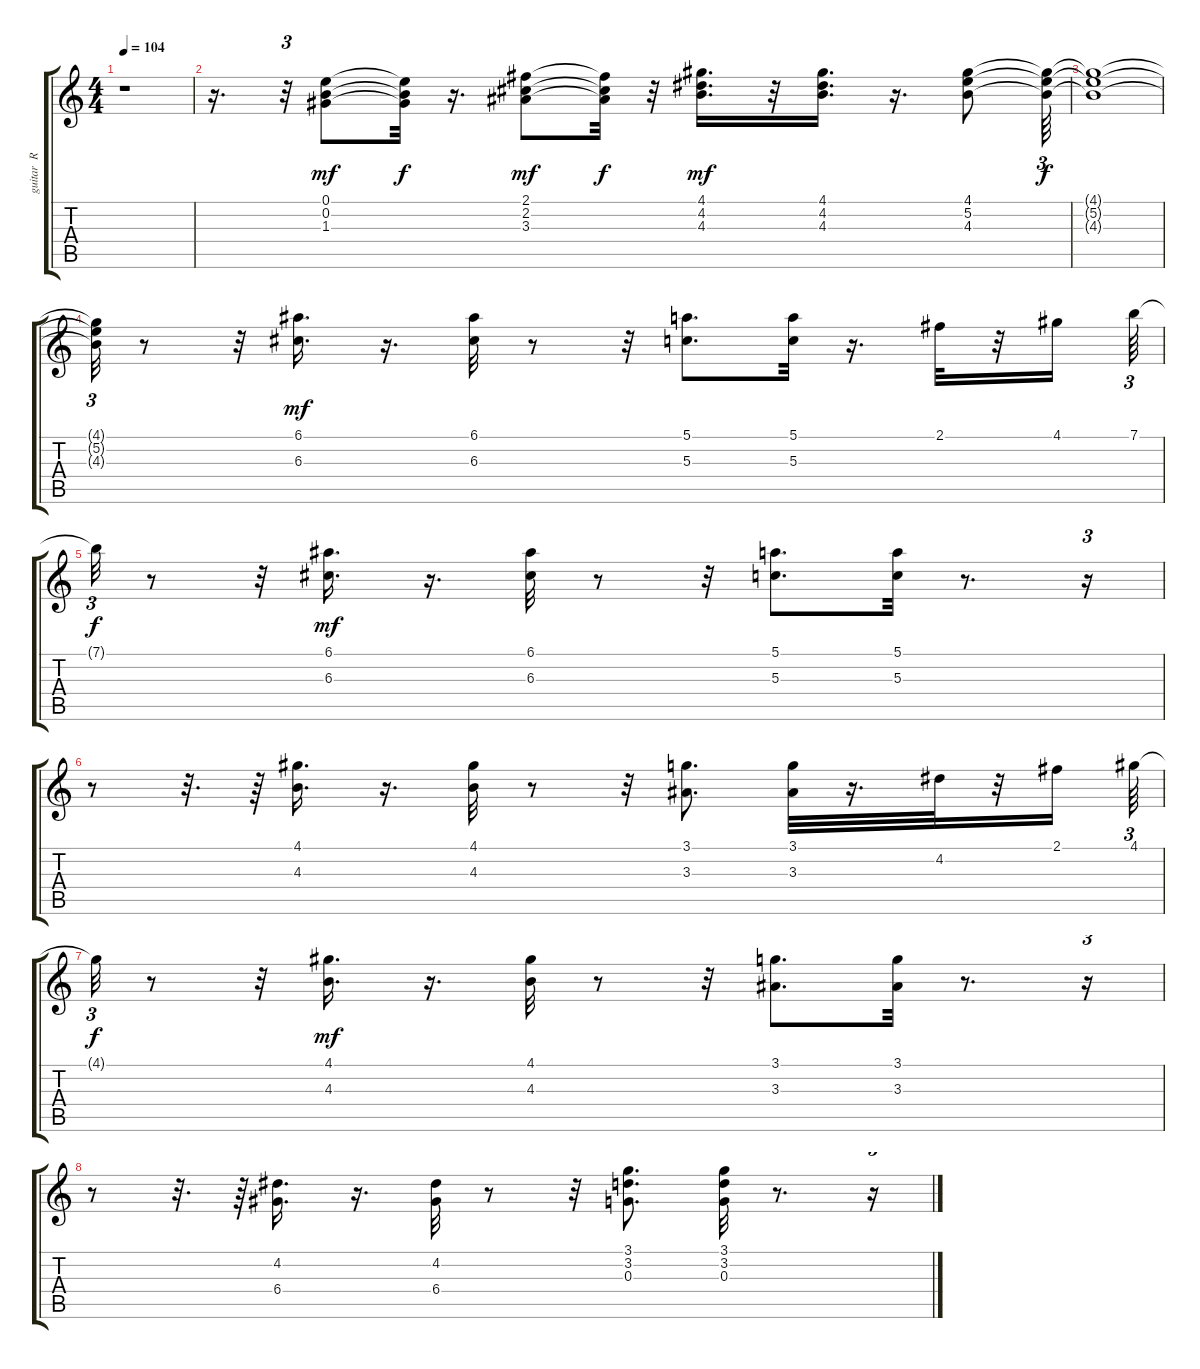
\track ("guitar  R" "guitar  R") {instrument electricguitarjazz}
\staff {score tabs}
\tuning (E4 B3 G3 D3 A2 E2) {hide}
\ts (4 4)
\tempo 104
\clef g2
\ks c
r.1{dy f} |
r.16{d} r.32{tu (3 2)} (0.1 0.2 1.3).8{dy mf} (0.1{t} 0.2{t} 1.3{t}).32{dy f} r.16{d} (2.1 2.2 3.3).8{dy mf} (2.1{t} 2.2{t} 3.3{t}).32{dy f} r.32 (4.1 4.2 4.3).16{d dy mf} r.32 (4.1 4.2 4.3).16{d} r.16{d} (4.1 5.2 4.3).8 (4.1{t} 5.2{t} 4.3{t}).64{tu (3 2) dy f} |
(4.1{t} 5.2{t} 4.3{t}).1 |
(4.1{t} 5.2{t} 4.3{t}).32{tu (3 2)} r.8 r.32 (6.1 6.3).16{d dy mf} r.16{d} (6.1 6.3).32 r.8 r.32 (5.1 5.3).8{d} (5.1 5.3).32 r.16{d} 2.1.32 r.32 4.1.16 7.1.64{tu (3 2)} |
7.1{t}.32{tu (3 2) dy f} r.8 r.32 (6.1 6.3).16{d dy mf} r.16{d} (6.1 6.3).32 r.8 r.32 (5.1 5.3).8{d} (5.1 5.3).32 r.8{d} r.16{tu (3 2)} |
r.8 r.32{d} r.64 (4.1 4.3).16{d} r.16{d} (4.1 4.3).32 r.8 r.32 (3.1 3.3).8{d} (3.1 3.3).32 r.16{d} 4.2.32 r.32 2.1.16 4.1.64{tu (3 2)} |
4.1{t}.32{tu (3 2) dy f} r.8 r.32 (4.1 4.3).16{d dy mf} r.16{d} (4.1 4.3).32 r.8 r.32 (3.1 3.3).8{d} (3.1 3.3).32 r.8{d} r.16{tu (3 2)} |
r.8 r.32{d} r.64 (4.2 6.4).16{d} r.16{d} (4.2 6.4).32 r.8 r.32 (3.1 3.2 0.3).8{d} (3.1 3.2 0.3).32 r.8{d} r.16{tu (3 2)}
